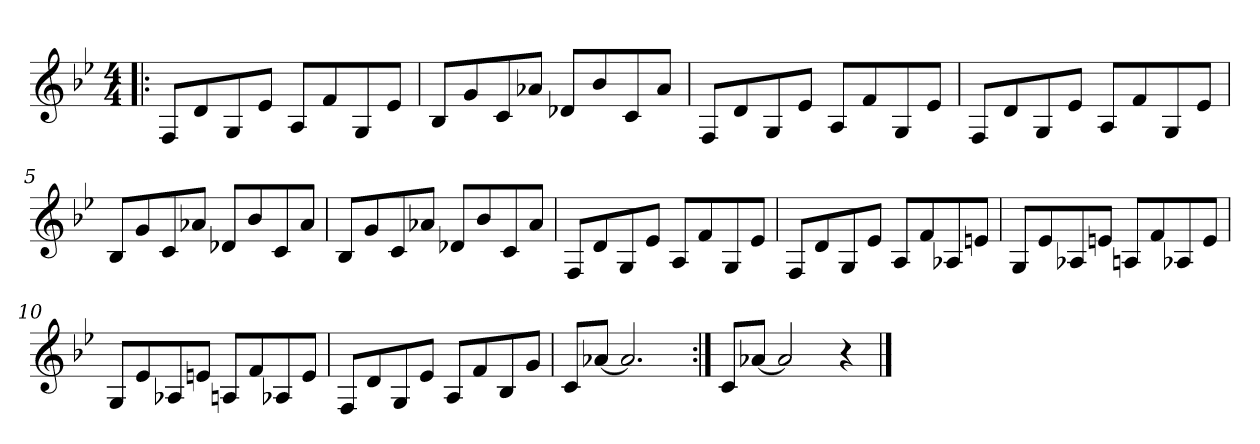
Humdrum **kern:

**kern
*part1
*staff1
*clefG2
*k[b-e-]
*B-:
*M4/4
=1!|:
8F/L
8d/
8G/
8e-/J
8A/L
8f/
8G/
8e-/J
=2
8B-/L
8g/
8c/
8a-X/J
8d-X/L
8b-/
8c/
8a-/J
=3
8F/L
8d/
8G/
8e-/J
8A/L
8f/
8G/
8e-/J
=4
8F/L
8d/
8G/
8e-/J
8A/L
8f/
8G/
8e-/J
!!LO:LB:g=z
=5
8B-/L
8g/
8c/
8a-X/J
8d-X/L
8b-/
8c/
8a-/J
=6
8B-/L
8g/
8c/
8a-X/J
8d-X/L
8b-/
8c/
8a-/J
=7
8F/L
8d/
8G/
8e-/J
8A/L
8f/
8G/
8e-/J
=8
8F/L
8d/
8G/
8e-/J
8A/L
8f/
8A-X/
8en/J
!!LO:LB:g=z
=9
8G/L
8e-/
8A-X/
8en/J
8An/L
8f/
8A-X/
8e/J
=10
8G/L
8e-/
8A-X/
8en/J
8An/L
8f/
8A-X/
8e/J
=11
8F/L
8d/
8G/
8e-/J
8A/L
8f/
8B-/
8g/J
=12
8c/L
[8a-X/J
2.a-/]
=13:|!
8c/L
[8a-X/J
2a-/]
4r
==
*-
